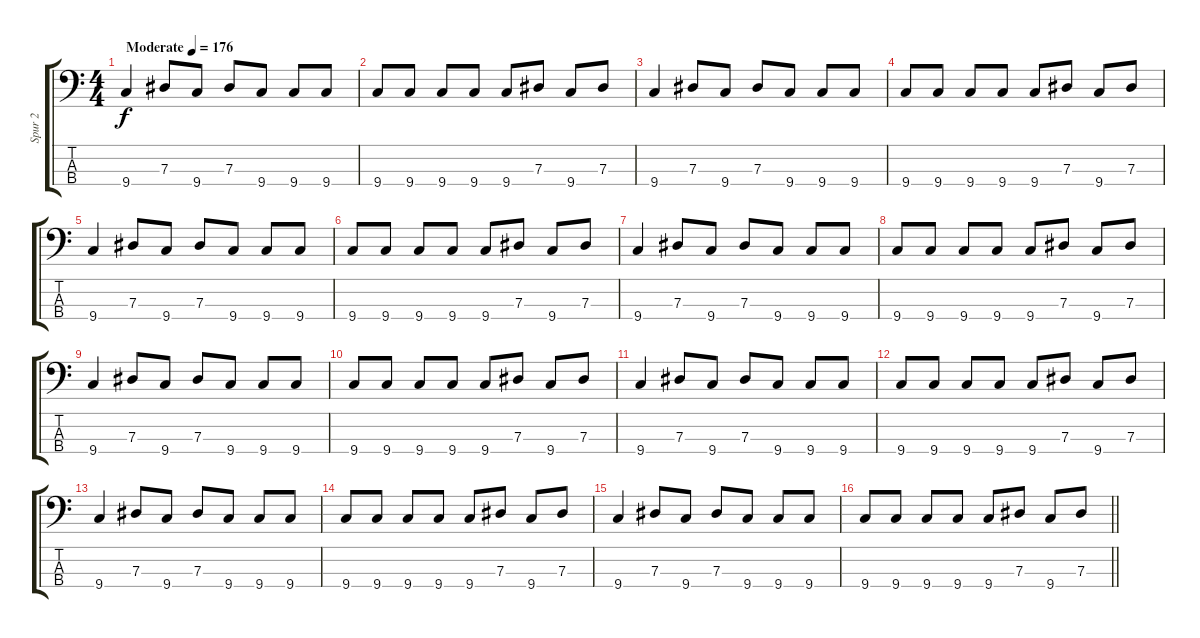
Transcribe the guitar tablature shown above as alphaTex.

\track ("Spur 2" "Spur 2") {instrument electricbasspick}
\staff {score tabs}
\tuning (Gb2 Db2 Ab1 Eb1) {hide}
\ts (4 4)
\tempo (176 "Moderate")
\clef f4
\ks c
9.4.4{dy f instrument electricbasspick} 7.3.8 9.4.8 7.3.8 9.4.8 9.4.8 9.4.8 |
9.4.8 9.4.8 9.4.8 9.4.8 9.4.8 7.3.8 9.4.8 7.3.8 |
9.4.4 7.3.8 9.4.8 7.3.8 9.4.8 9.4.8 9.4.8 |
9.4.8 9.4.8 9.4.8 9.4.8 9.4.8 7.3.8 9.4.8 7.3.8 |
9.4.4 7.3.8 9.4.8 7.3.8 9.4.8 9.4.8 9.4.8 |
9.4.8 9.4.8 9.4.8 9.4.8 9.4.8 7.3.8 9.4.8 7.3.8 |
9.4.4 7.3.8 9.4.8 7.3.8 9.4.8 9.4.8 9.4.8 |
9.4.8 9.4.8 9.4.8 9.4.8 9.4.8 7.3.8 9.4.8 7.3.8 |
9.4.4 7.3.8 9.4.8 7.3.8 9.4.8 9.4.8 9.4.8 |
9.4.8 9.4.8 9.4.8 9.4.8 9.4.8 7.3.8 9.4.8 7.3.8 |
9.4.4 7.3.8 9.4.8 7.3.8 9.4.8 9.4.8 9.4.8 |
9.4.8 9.4.8 9.4.8 9.4.8 9.4.8 7.3.8 9.4.8 7.3.8 |
9.4.4 7.3.8 9.4.8 7.3.8 9.4.8 9.4.8 9.4.8 |
9.4.8 9.4.8 9.4.8 9.4.8 9.4.8 7.3.8 9.4.8 7.3.8 |
9.4.4 7.3.8 9.4.8 7.3.8 9.4.8 9.4.8 9.4.8 |
\barLineRight lightlight
9.4.8 9.4.8 9.4.8 9.4.8 9.4.8 7.3.8 9.4.8 7.3.8
